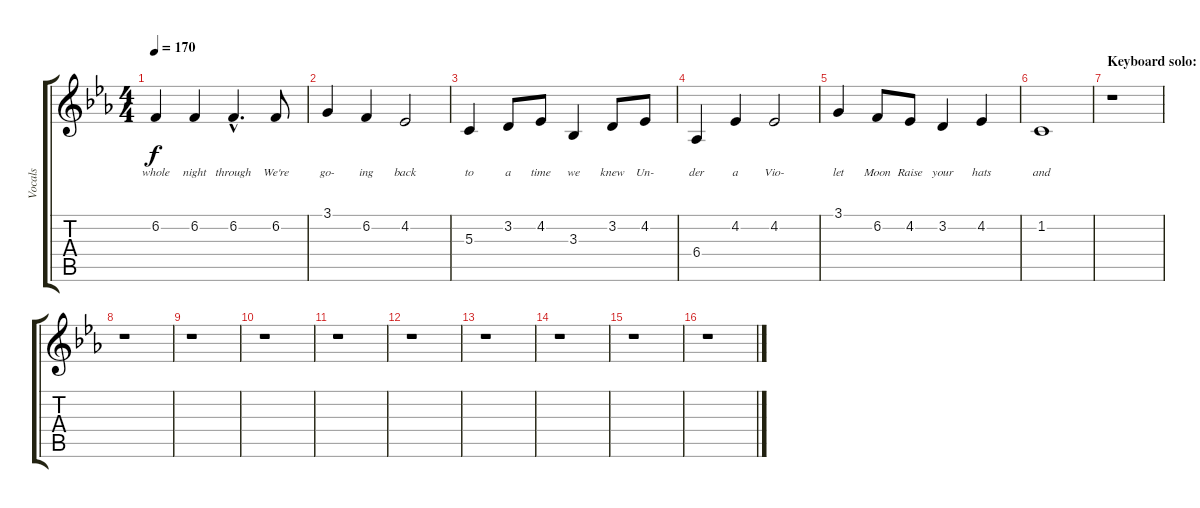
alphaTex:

\track ("Vocals" "Vocals") {instrument choiraahs}
\staff {score tabs}
\tuning (E4 B3 G3 D3 A2 E2) {hide}
\ts (4 4)
\tempo 170
\clef g2
\ks cminor
6.2.4{lyrics (0 "whole") lyrics (1 "") lyrics (2 "") lyrics (3 "") lyrics (4 "") dy f} 6.2.4{lyrics (0 "night") lyrics (1 "") lyrics (2 "") lyrics (3 "") lyrics (4 "")} 6.2{hac}.4{d lyrics (0 "through") lyrics (1 "") lyrics (2 "") lyrics (3 "") lyrics (4 "")} 6.2.8{lyrics (0 "We're") lyrics (1 "") lyrics (2 "") lyrics (3 "") lyrics (4 "")} |
3.1.4{lyrics (0 "go-") lyrics (1 "") lyrics (2 "") lyrics (3 "") lyrics (4 "")} 6.2.4{lyrics (0 "ing") lyrics (1 "") lyrics (2 "") lyrics (3 "") lyrics (4 "")} 4.2.2{lyrics (0 "back") lyrics (1 "") lyrics (2 "") lyrics (3 "") lyrics (4 "")} |
5.3.4{lyrics (0 "to") lyrics (1 "") lyrics (2 "") lyrics (3 "") lyrics (4 "")} 3.2.8{lyrics (0 "a") lyrics (1 "") lyrics (2 "") lyrics (3 "") lyrics (4 "")} 4.2.8{lyrics (0 "time") lyrics (1 "") lyrics (2 "") lyrics (3 "") lyrics (4 "")} 3.3.4{lyrics (0 "we") lyrics (1 "") lyrics (2 "") lyrics (3 "") lyrics (4 "")} 3.2.8{lyrics (0 "knew") lyrics (1 "") lyrics (2 "") lyrics (3 "") lyrics (4 "")} 4.2.8{lyrics (0 "Un-") lyrics (1 "") lyrics (2 "") lyrics (3 "") lyrics (4 "")} |
6.4.4{lyrics (0 "der") lyrics (1 "") lyrics (2 "") lyrics (3 "") lyrics (4 "")} 4.2.4{lyrics (0 "a") lyrics (1 "") lyrics (2 "") lyrics (3 "") lyrics (4 "")} 4.2.2{lyrics (0 "Vio-") lyrics (1 "") lyrics (2 "") lyrics (3 "") lyrics (4 "")} |
3.1.4{lyrics (0 "let") lyrics (1 "") lyrics (2 "") lyrics (3 "") lyrics (4 "")} 6.2.8{lyrics (0 "Moon") lyrics (1 "") lyrics (2 "") lyrics (3 "") lyrics (4 "")} 4.2.8{lyrics (0 "Raise") lyrics (1 "") lyrics (2 "") lyrics (3 "") lyrics (4 "")} 3.2.4{lyrics (0 "your") lyrics (1 "") lyrics (2 "") lyrics (3 "") lyrics (4 "")} 4.2.4{lyrics (0 "hats") lyrics (1 "") lyrics (2 "") lyrics (3 "") lyrics (4 "")} |
1.2.1{lyrics (0 "and") lyrics (1 "") lyrics (2 "") lyrics (3 "") lyrics (4 "")} |
\section ("" "Keyboard solo:")
r.1 |
r.1 |
r.1 |
r.1 |
r.1 |
r.1 |
r.1 |
r.1 |
r.1 |
r.1
